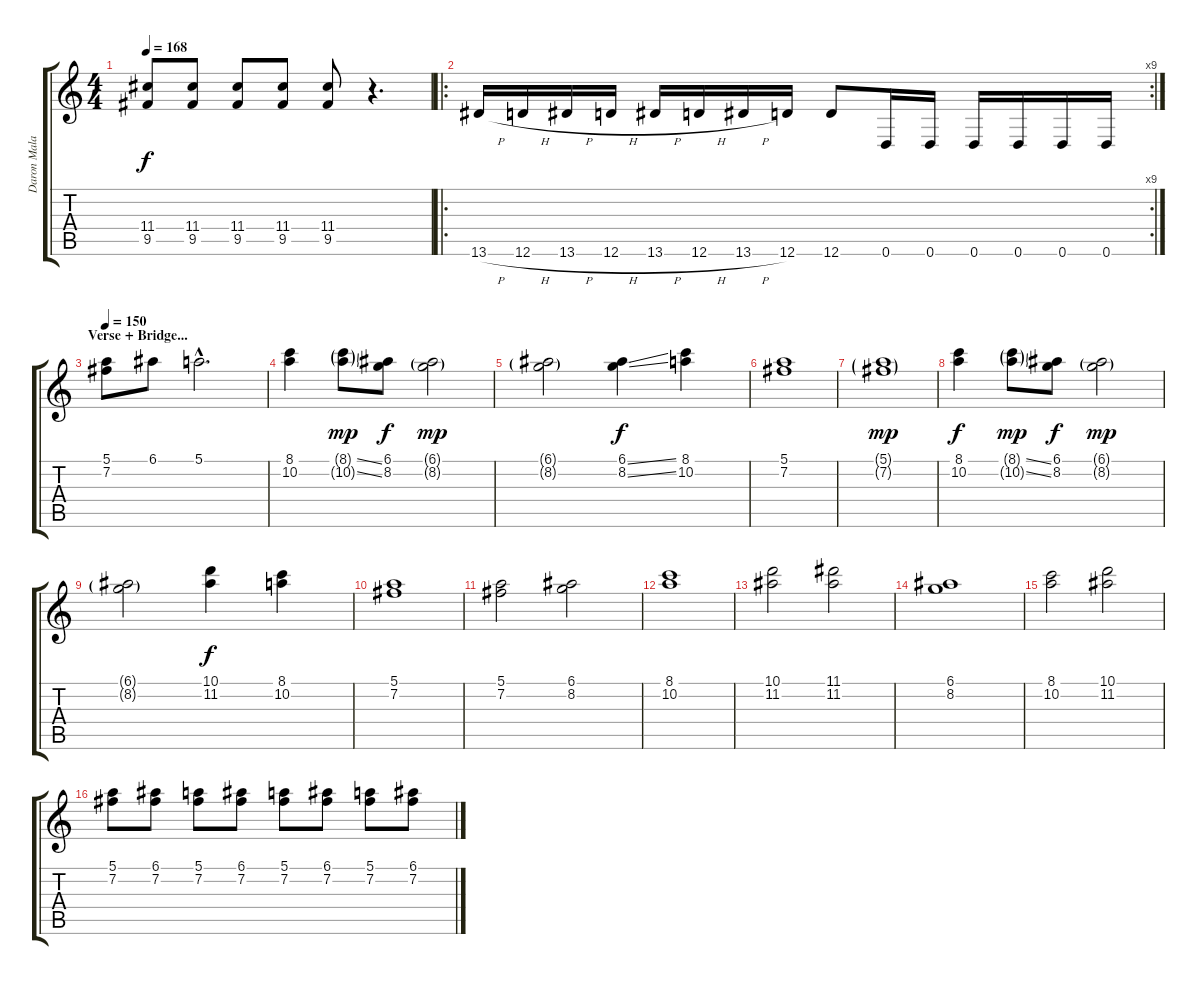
\track ("Daron Malakian" "Daron Mala") {instrument distortionguitar}
\staff {score tabs}
\tuning (E4 B3 G3 D3 A2 D2) {hide}
\ts (4 4)
\tempo 168
\clef g2
\ks c
(11.4 9.5).8{dy f} (11.4 9.5).8 (11.4 9.5).8 (11.4 9.5).8 (11.4 9.5).8 r.4{d} |
\ro
\rc 9
13.6{h}.16 12.6{h}.16 13.6{h}.16 12.6{h}.16 13.6{h}.16 12.6{h}.16 13.6{h}.16 12.6.16 12.6.8 0.6.16 0.6.16 0.6.16 0.6.16 0.6.16 0.6.16 |
\section ("" "Verse + Bridge...")
\tempo 150
(5.1 7.2).8{volume 13 instrument acousticguitarsteel} 6.1.8 5.1{hac}.2{d} |
(8.1 10.2).4 (8.1{ss g} 10.2{ss g}).8{dy mp} (6.1 8.2).8{dy f} (6.1{g} 8.2{g}).2{dy mp} |
(6.1{g} 8.2{g}).2 (6.1{ss} 8.2{ss}).4{dy f} (8.1 10.2).4 |
(5.1 7.2).1 |
(5.1{g} 7.2{g}).1{dy mp} |
(8.1 10.2).4{dy f} (8.1{ss g} 10.2{ss g}).8{dy mp} (6.1 8.2).8{dy f} (6.1{g} 8.2{g}).2{dy mp} |
(6.1{g} 8.2{g}).2 (10.1 11.2).4{dy f} (8.1 10.2).4 |
(5.1 7.2).1 |
(5.1 7.2).2 (6.1 8.2).2 |
(8.1 10.2).1 |
(10.1 11.2).2 (11.1 11.2).2 |
(6.1 8.2).1 |
(8.1 10.2).2 (10.1 11.2).2 |
(5.1 7.2).8 (6.1 7.2).8 (5.1 7.2).8 (6.1 7.2).8 (5.1 7.2).8 (6.1 7.2).8 (5.1 7.2).8 (6.1 7.2).8
